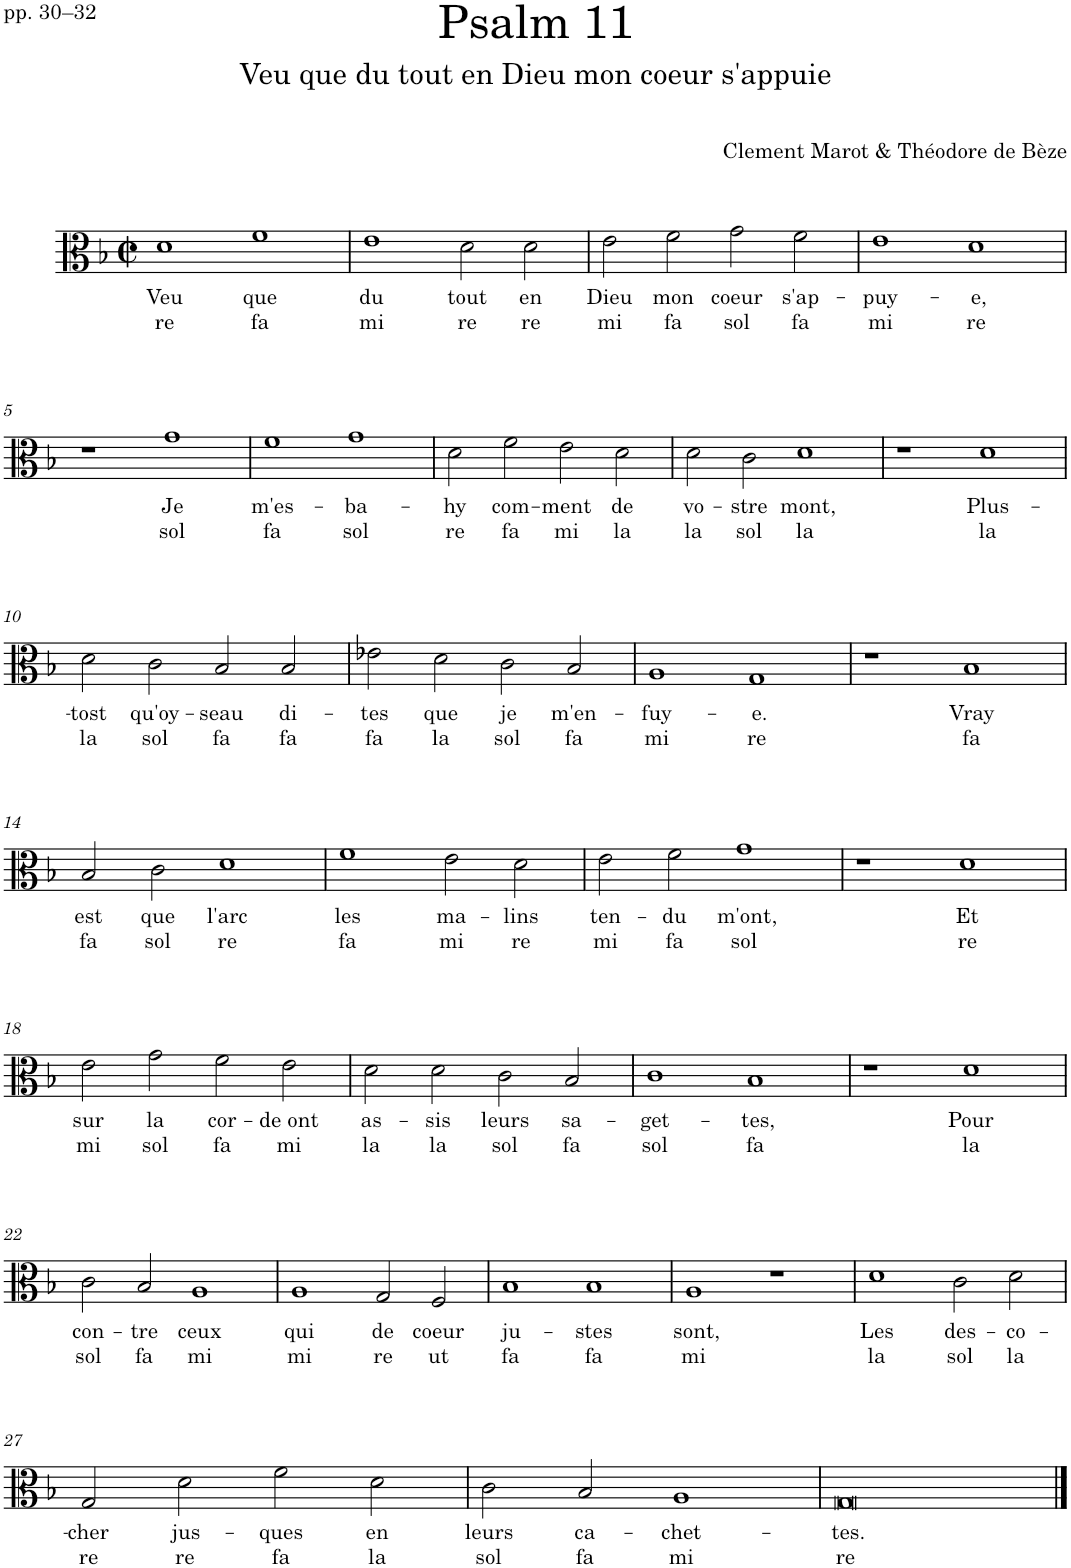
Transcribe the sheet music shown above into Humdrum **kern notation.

**kern	**text	**text
*part1	*part1	*part1
*staff1	*staff1	*staff1
*I"Voice	*	*
*I'Vo.	*	*
*clefC3	*	*
*k[b-]	*	*
*M4/2	*	*
*met(c|)	*	*
=1	=1	=1
!	!LO:LY:b	!LO:LY:b
1d	Veu	re
!	!LO:LY:b	!LO:LY:b
1f	que	fa
=2	=2	=2
!	!LO:LY:b	!LO:LY:b
1e	du	mi
!	!LO:LY:b	!LO:LY:b
2d\	tout	re
!	!LO:LY:b	!LO:LY:b
2d\	en	re
=3	=3	=3
!	!LO:LY:b	!LO:LY:b
2e\	Dieu	mi
!	!LO:LY:b	!LO:LY:b
2f\	mon	fa
!	!LO:LY:b	!LO:LY:b
2g\	coeur	sol
!	!LO:LY:b	!LO:LY:b
2f\	s'ap-	fa
=4	=4	=4
!	!LO:LY:b	!LO:LY:b
1e	-puy-	mi
!	!LO:LY:b	!LO:LY:b
1d	-e,	re
!!LO:LB:g=z
=5	=5	=5
1r	.	.
!	!LO:LY:b	!LO:LY:b
1g	Je	sol
=6	=6	=6
!	!LO:LY:b	!LO:LY:b
1f	m'es-	fa
!	!LO:LY:b	!LO:LY:b
1g	-ba-	sol
=7	=7	=7
!	!LO:LY:b	!LO:LY:b
2d\	-hy	re
!	!LO:LY:b	!LO:LY:b
2f\	com-	fa
!	!LO:LY:b	!LO:LY:b
2e\	-ment	mi
!	!LO:LY:b	!LO:LY:b
2d\	de	la
=8	=8	=8
!	!LO:LY:b	!LO:LY:b
2d\	vo-	la
!	!LO:LY:b	!LO:LY:b
2c\	-stre	sol
!	!LO:LY:b	!LO:LY:b
1d	mont,	la
=9	=9	=9
1r	.	.
!	!LO:LY:b	!LO:LY:b
1d	Plus-	la
!!LO:LB:g=z
=10	=10	=10
!	!LO:LY:b	!LO:LY:b
2d\	-tost	la
!	!LO:LY:b	!LO:LY:b
2c\	qu'oy-	sol
!	!LO:LY:b	!LO:LY:b
2B-/	-seau	fa
!	!LO:LY:b	!LO:LY:b
2B-/	di-	fa
=11	=11	=11
!	!LO:LY:b	!LO:LY:b
2e-X\	-tes	fa
!	!LO:LY:b	!LO:LY:b
2d\	que	la
!	!LO:LY:b	!LO:LY:b
2c\	je	sol
!	!LO:LY:b	!LO:LY:b
2B-/	m'en-	fa
=12	=12	=12
!	!LO:LY:b	!LO:LY:b
1A	-fuy-	mi
!	!LO:LY:b	!LO:LY:b
1G	-e.	re
=13	=13	=13
1r	.	.
!	!LO:LY:b	!LO:LY:b
1B-	Vray	fa
!!LO:LB:g=z
=14	=14	=14
!	!LO:LY:b	!LO:LY:b
2B-/	est	fa
!	!LO:LY:b	!LO:LY:b
2c\	que	sol
!	!LO:LY:b	!LO:LY:b
1d	l'arc	re
=15	=15	=15
!	!LO:LY:b	!LO:LY:b
1f	les	fa
!	!LO:LY:b	!LO:LY:b
2e\	ma-	mi
!	!LO:LY:b	!LO:LY:b
2d\	-lins	re
=16	=16	=16
!	!LO:LY:b	!LO:LY:b
2e\	ten-	mi
!	!LO:LY:b	!LO:LY:b
2f\	-du	fa
!	!LO:LY:b	!LO:LY:b
1g	m'ont,	sol
=17	=17	=17
1r	.	.
!	!LO:LY:b	!LO:LY:b
1d	Et	re
!!LO:LB:g=z
=18	=18	=18
!	!LO:LY:b	!LO:LY:b
2e\	sur	mi
!	!LO:LY:b	!LO:LY:b
2g\	la	sol
!	!LO:LY:b	!LO:LY:b
2f\	cor-	fa
!	!LO:LY:b	!LO:LY:b
2e\	-de ont	mi
=19	=19	=19
!	!LO:LY:b	!LO:LY:b
2d\	as-	la
!	!LO:LY:b	!LO:LY:b
2d\	-sis	la
!	!LO:LY:b	!LO:LY:b
2c\	leurs	sol
!	!LO:LY:b	!LO:LY:b
2B-/	sa-	fa
=20	=20	=20
!	!LO:LY:b	!LO:LY:b
1c	-get-	sol
!	!LO:LY:b	!LO:LY:b
1B-	-tes,	fa
=21	=21	=21
1r	.	.
!	!LO:LY:b	!LO:LY:b
1d	Pour	la
!!LO:LB:g=z
=22	=22	=22
!	!LO:LY:b	!LO:LY:b
2c\	con-	sol
!	!LO:LY:b	!LO:LY:b
2B-/	-tre	fa
!	!LO:LY:b	!LO:LY:b
1A	ceux	mi
=23	=23	=23
!	!LO:LY:b	!LO:LY:b
1A	qui	mi
!	!LO:LY:b	!LO:LY:b
2G/	de	re
!	!LO:LY:b	!LO:LY:b
2F/	coeur	ut
=24	=24	=24
!	!LO:LY:b	!LO:LY:b
1B-	ju-	fa
!	!LO:LY:b	!LO:LY:b
1B-	-stes	fa
=25	=25	=25
!	!LO:LY:b	!LO:LY:b
1A	sont,	mi
1r	.	.
=26	=26	=26
!	!LO:LY:b	!LO:LY:b
1d	Les	la
!	!LO:LY:b	!LO:LY:b
2c\	des-	sol
!	!LO:LY:b	!LO:LY:b
2d\	-co-	la
!!LO:LB:g=z
=27	=27	=27
!	!LO:LY:b	!LO:LY:b
2G/	-cher	re
!	!LO:LY:b	!LO:LY:b
2d\	jus-	re
!	!LO:LY:b	!LO:LY:b
2f\	-ques	fa
!	!LO:LY:b	!LO:LY:b
2d\	en	la
=28	=28	=28
!	!LO:LY:b	!LO:LY:b
2c\	leurs	sol
!	!LO:LY:b	!LO:LY:b
2B-/	ca-	fa
!	!LO:LY:b	!LO:LY:b
1A	-chet-	mi
=29	=29	=29
!	!LO:LY:b	!LO:LY:b
0G	-tes.	re
==	==	==
*-	*-	*-
